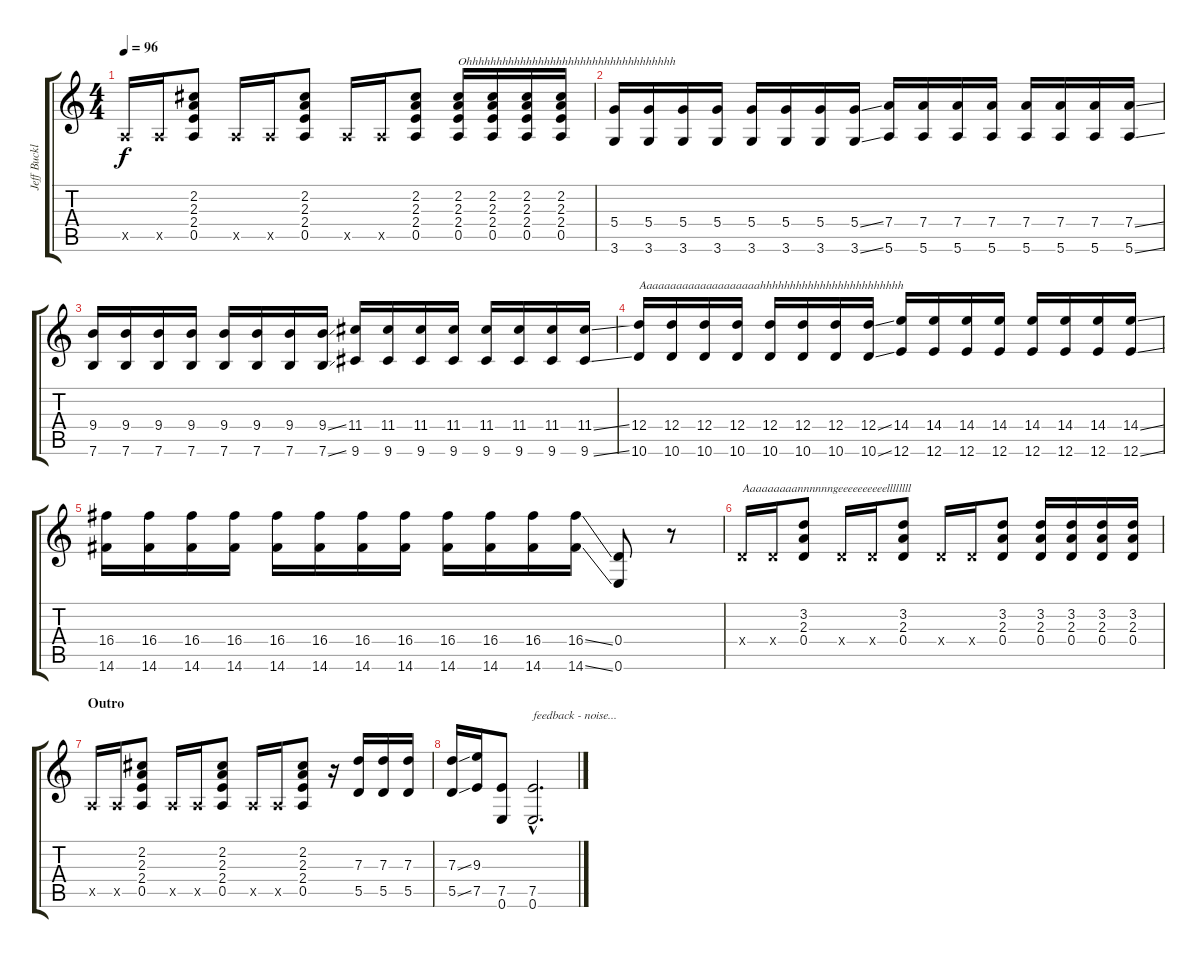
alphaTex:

\track ("Jeff Buckley" "Jeff Buckl") {instrument electricguitarclean}
\staff {score tabs}
\tuning (E4 B3 G3 D3 A2 E2) {hide}
\ts (4 4)
\tempo 96
\clef g2
\ks c
0.5{x}.16{dy f} 0.5{x}.16 (2.2 2.3 2.4 0.5).8 0.5{x}.16 0.5{x}.16 (2.2 2.3 2.4 0.5).8 0.5{x}.16 0.5{x}.16 (2.2 2.3 2.4 0.5).8 (2.2 2.3 2.4 0.5).16{txt "Ohhhhhhhhhhhhhhhhhhhhhhhhhhhhhhhhhhh"} (2.2 2.3 2.4 0.5).16 (2.2 2.3 2.4 0.5).16 (2.2 2.3 2.4 0.5).16 |
(5.4 3.6).16 (5.4 3.6).16 (5.4 3.6).16 (5.4 3.6).16 (5.4 3.6).16 (5.4 3.6).16 (5.4 3.6).16 (5.4{ss} 3.6{ss}).16 (7.4 5.6).16 (7.4 5.6).16 (7.4 5.6).16 (7.4 5.6).16 (7.4 5.6).16 (7.4 5.6).16 (7.4 5.6).16 (7.4{ss} 5.6{ss}).16 |
(9.4 7.6).16 (9.4 7.6).16 (9.4 7.6).16 (9.4 7.6).16 (9.4 7.6).16 (9.4 7.6).16 (9.4 7.6).16 (9.4{ss} 7.6{ss}).16 (11.4 9.6).16 (11.4 9.6).16 (11.4 9.6).16 (11.4 9.6).16 (11.4 9.6).16 (11.4 9.6).16 (11.4 9.6).16 (11.4{ss} 9.6{ss}).16 |
(12.4 10.6).16{txt "Aaaaaaaaaaaaaaaaaaaahhhhhhhhhhhhhhhhhhhhhhhh"} (12.4 10.6).16 (12.4 10.6).16 (12.4 10.6).16 (12.4 10.6).16 (12.4 10.6).16 (12.4 10.6).16 (12.4{ss} 10.6{ss}).16 (14.4 12.6).16 (14.4 12.6).16 (14.4 12.6).16 (14.4 12.6).16 (14.4 12.6).16 (14.4 12.6).16 (14.4 12.6).16 (14.4{ss} 12.6{ss}).16 |
(16.4 14.6).16 (16.4 14.6).16 (16.4 14.6).16 (16.4 14.6).16 (16.4 14.6).16 (16.4 14.6).16 (16.4 14.6).16 (16.4 14.6).16 (16.4 14.6).16 (16.4 14.6).16 (16.4 14.6).16 (16.4{ss} 14.6{ss}).16 (0.4 0.6).8 r.8 |
0.4{x}.16{txt "Aaaaaaaaannnnnngeeeeeeeeeellllllll"} 0.4{x}.16 (3.2 2.3 0.4).8 0.4{x}.16 0.4{x}.16 (3.2 2.3 0.4).8 0.4{x}.16 0.4{x}.16 (3.2 2.3 0.4).8 (3.2 2.3 0.4).16 (3.2 2.3 0.4).16 (3.2 2.3 0.4).16 (3.2 2.3 0.4).16 |
\section ("" "Outro")
0.5{x}.16 0.5{x}.16 (2.2 2.3 2.4 0.5).8 0.5{x}.16 0.5{x}.16 (2.2 2.3 2.4 0.5).8 0.5{x}.16 0.5{x}.16 (2.2 2.3 2.4 0.5).8 r.16 (7.3 5.5).16 (7.3 5.5).16 (7.3 5.5).16 |
(7.3{ss} 5.5{ss}).16 (9.3 7.5).16 (7.5 0.6).8 (7.5{hac} 0.6{hac}).2{d txt "feedback - noise..."}
